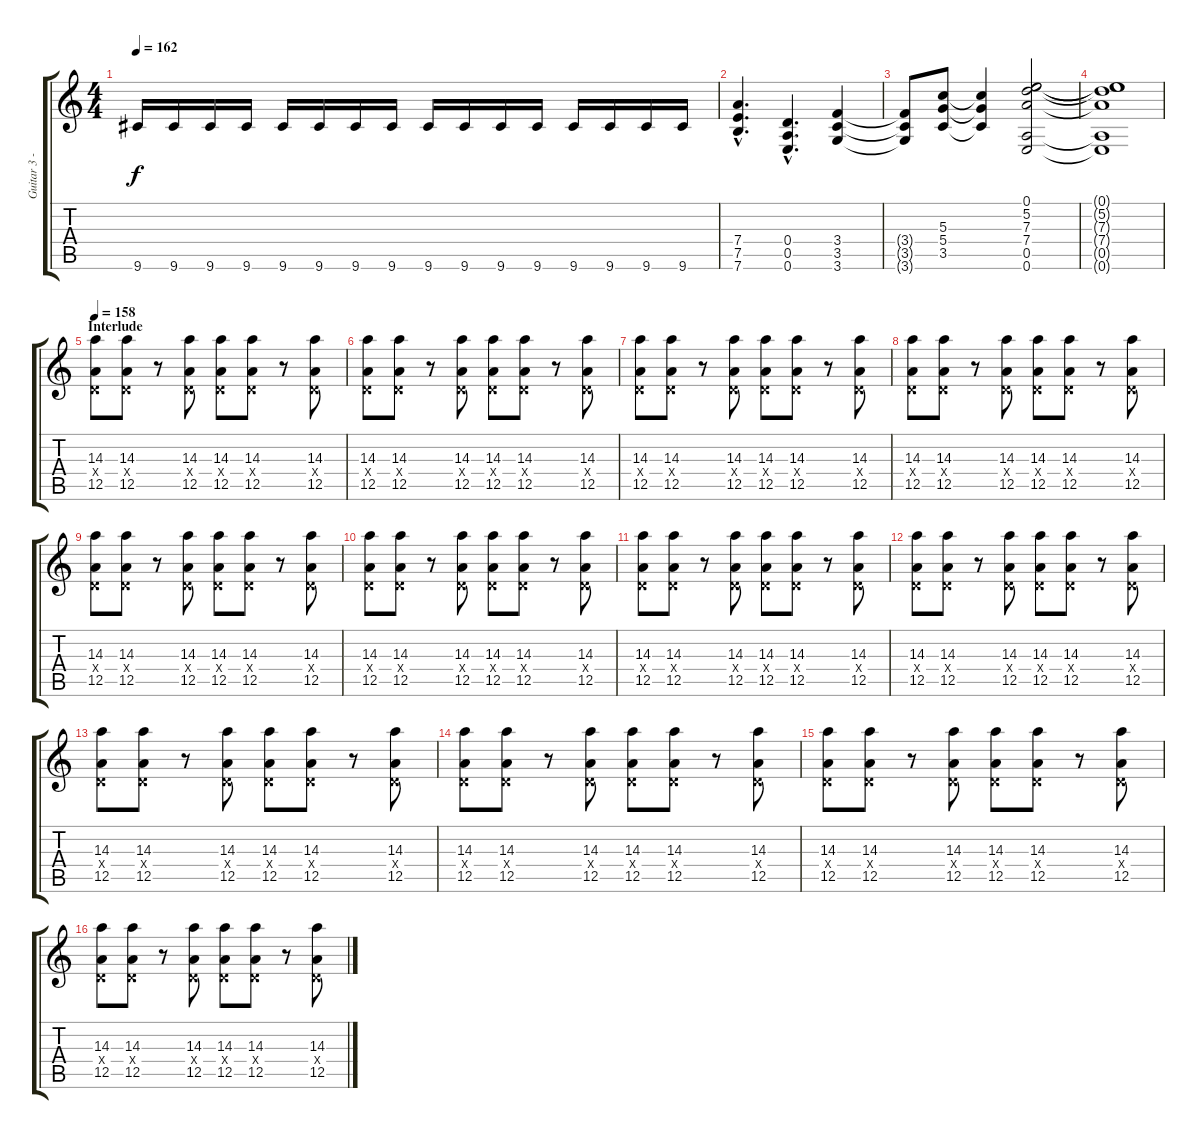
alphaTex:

\track ("Guitar 3 - Mike Lewis" "Guitar 3 -") {instrument distortionguitar}
\staff {score tabs}
\tuning (E4 B3 G3 D3 A2 E2) {hide}
\ts (4 4)
\tempo 162
\clef g2
\ks c
9.6.16{dy f} 9.6.16 9.6.16 9.6.16 9.6.16 9.6.16 9.6.16 9.6.16 9.6.16 9.6.16 9.6.16 9.6.16 9.6.16 9.6.16 9.6.16 9.6.16 |
(7.4{hac} 7.5{hac} 7.6{hac}).4{d} (0.4{hac} 0.5{hac} 0.6{hac}).4{d} (3.4 3.5 3.6).4 |
(3.4{t} 3.5{t} 3.6{t}).8 (5.3 5.4 3.5).8 (5.3{t} 5.4{t} 3.5{t}).4 (0.1 5.2 7.3 7.4 0.5 0.6).2 |
(0.1{t} 5.2{t} 7.3{t} 7.4{t} 0.5{t} 0.6{t}).1 |
\section ("" "Interlude")
\tempo 158
(14.3 0.4{x} 12.5).8 (14.3 0.4{x} 12.5).8 r.8 (14.3 0.4{x} 12.5).8 (14.3 0.4{x} 12.5).8 (14.3 0.4{x} 12.5).8 r.8 (14.3 0.4{x} 12.5).8 |
(14.3 0.4{x} 12.5).8 (14.3 0.4{x} 12.5).8 r.8 (14.3 0.4{x} 12.5).8 (14.3 0.4{x} 12.5).8 (14.3 0.4{x} 12.5).8 r.8 (14.3 0.4{x} 12.5).8 |
(14.3 0.4{x} 12.5).8 (14.3 0.4{x} 12.5).8 r.8 (14.3 0.4{x} 12.5).8 (14.3 0.4{x} 12.5).8 (14.3 0.4{x} 12.5).8 r.8 (14.3 0.4{x} 12.5).8 |
(14.3 0.4{x} 12.5).8 (14.3 0.4{x} 12.5).8 r.8 (14.3 0.4{x} 12.5).8 (14.3 0.4{x} 12.5).8 (14.3 0.4{x} 12.5).8 r.8 (14.3 0.4{x} 12.5).8 |
(14.3 0.4{x} 12.5).8 (14.3 0.4{x} 12.5).8 r.8 (14.3 0.4{x} 12.5).8 (14.3 0.4{x} 12.5).8 (14.3 0.4{x} 12.5).8 r.8 (14.3 0.4{x} 12.5).8 |
(14.3 0.4{x} 12.5).8 (14.3 0.4{x} 12.5).8 r.8 (14.3 0.4{x} 12.5).8 (14.3 0.4{x} 12.5).8 (14.3 0.4{x} 12.5).8 r.8 (14.3 0.4{x} 12.5).8 |
(14.3 0.4{x} 12.5).8 (14.3 0.4{x} 12.5).8 r.8 (14.3 0.4{x} 12.5).8 (14.3 0.4{x} 12.5).8 (14.3 0.4{x} 12.5).8 r.8 (14.3 0.4{x} 12.5).8 |
(14.3 0.4{x} 12.5).8 (14.3 0.4{x} 12.5).8 r.8 (14.3 0.4{x} 12.5).8 (14.3 0.4{x} 12.5).8 (14.3 0.4{x} 12.5).8 r.8 (14.3 0.4{x} 12.5).8 |
(14.3 0.4{x} 12.5).8 (14.3 0.4{x} 12.5).8 r.8 (14.3 0.4{x} 12.5).8 (14.3 0.4{x} 12.5).8 (14.3 0.4{x} 12.5).8 r.8 (14.3 0.4{x} 12.5).8 |
(14.3 0.4{x} 12.5).8 (14.3 0.4{x} 12.5).8 r.8 (14.3 0.4{x} 12.5).8 (14.3 0.4{x} 12.5).8 (14.3 0.4{x} 12.5).8 r.8 (14.3 0.4{x} 12.5).8 |
(14.3 0.4{x} 12.5).8 (14.3 0.4{x} 12.5).8 r.8 (14.3 0.4{x} 12.5).8 (14.3 0.4{x} 12.5).8 (14.3 0.4{x} 12.5).8 r.8 (14.3 0.4{x} 12.5).8 |
(14.3 0.4{x} 12.5).8 (14.3 0.4{x} 12.5).8 r.8 (14.3 0.4{x} 12.5).8 (14.3 0.4{x} 12.5).8 (14.3 0.4{x} 12.5).8 r.8 (14.3 0.4{x} 12.5).8
